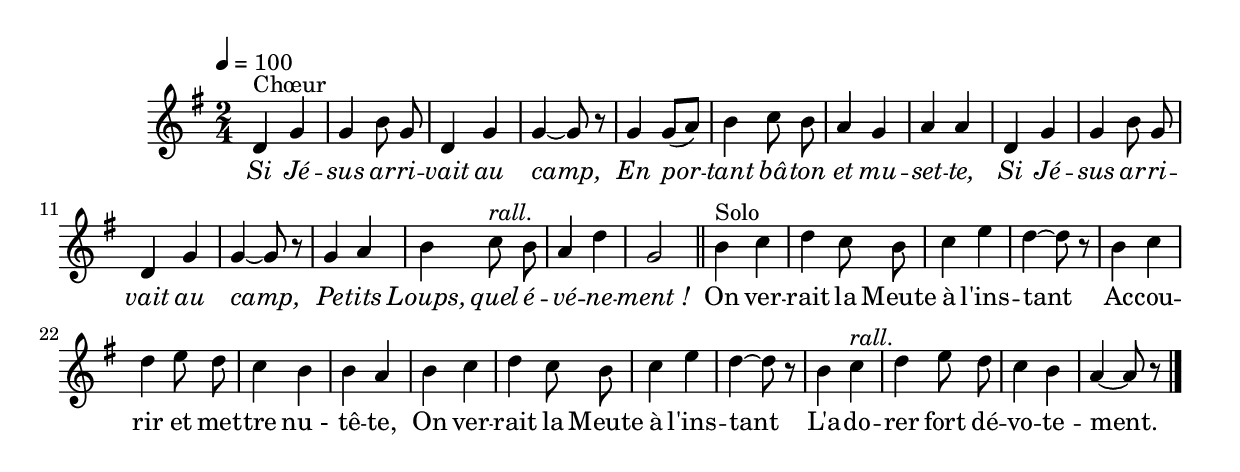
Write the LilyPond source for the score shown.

\version "2.16"
\include "italiano.ly"

\header {
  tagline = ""
  composer = ""
}                                        

MetriqueArmure = {
  \tempo 4=100
  \time 2/4
  \key sol \major
}

italique = { \override Score . LyricText #'font-shape = #'italic }
roman = { \override Score . LyricText #'font-shape = #'roman }


MusiqueTheme = \relative do' {
  re4^"Chœur" sol
  sol4 si8 sol
  re4 sol
  sol4~ sol8 r
  sol4 sol8[( la])
  si4 do8 si
  la4 sol
  la4 la
  re,4 sol
  sol4 si8 sol
  re4 sol
  sol4~ sol8 r
  sol4 la
  si4 do8^\markup {\italic rall.} si
  la4 re
  sol,2 \bar "||"
  si4^"Solo" do
  re4 do8 si
  do4 mi
  re4~ re8 r
  si4 do
  re4 mi8 re
  do4 si
  si4 la
  si4 do
  re4 do8 si
  do4 mi
  re4~ re8 r
  si4 do^\markup {\italic rall.}
  re4 mi8 re
  do4 si
  la4~ la8 r \bar "|."
}

Paroles = \lyricmode {
  \italique
  Si Jé -- sus ar -- ri -- vait au camp,
  En por -- tant bâ -- ton et mu -- set -- te,
  Si Jé -- sus ar -- ri -- vait au camp,
  Pe -- tits Loups, quel é -- vé -- ne -- ment_!
  
  \roman
  On ver -- rait la Meute à l'ins -- tant
  Ac -- cou -- rir et met -- tre nu_- tê -- te,
  On ver -- rait la Meute à l'ins -- tant
  L'a -- do -- rer fort dé -- vo -- te -- ment.
}

\score{
    \new Staff <<
      \set Staff.midiInstrument = "flute"
      \new Voice = "theme" {
	\override Score.PaperColumn #'keep-inside-line = ##t
	\autoBeamOff
	\MetriqueArmure
	\MusiqueTheme
      }
      \new Lyrics \lyricsto theme {
	\Paroles
      }                       
    >>
\layout{}
\midi{}
}
